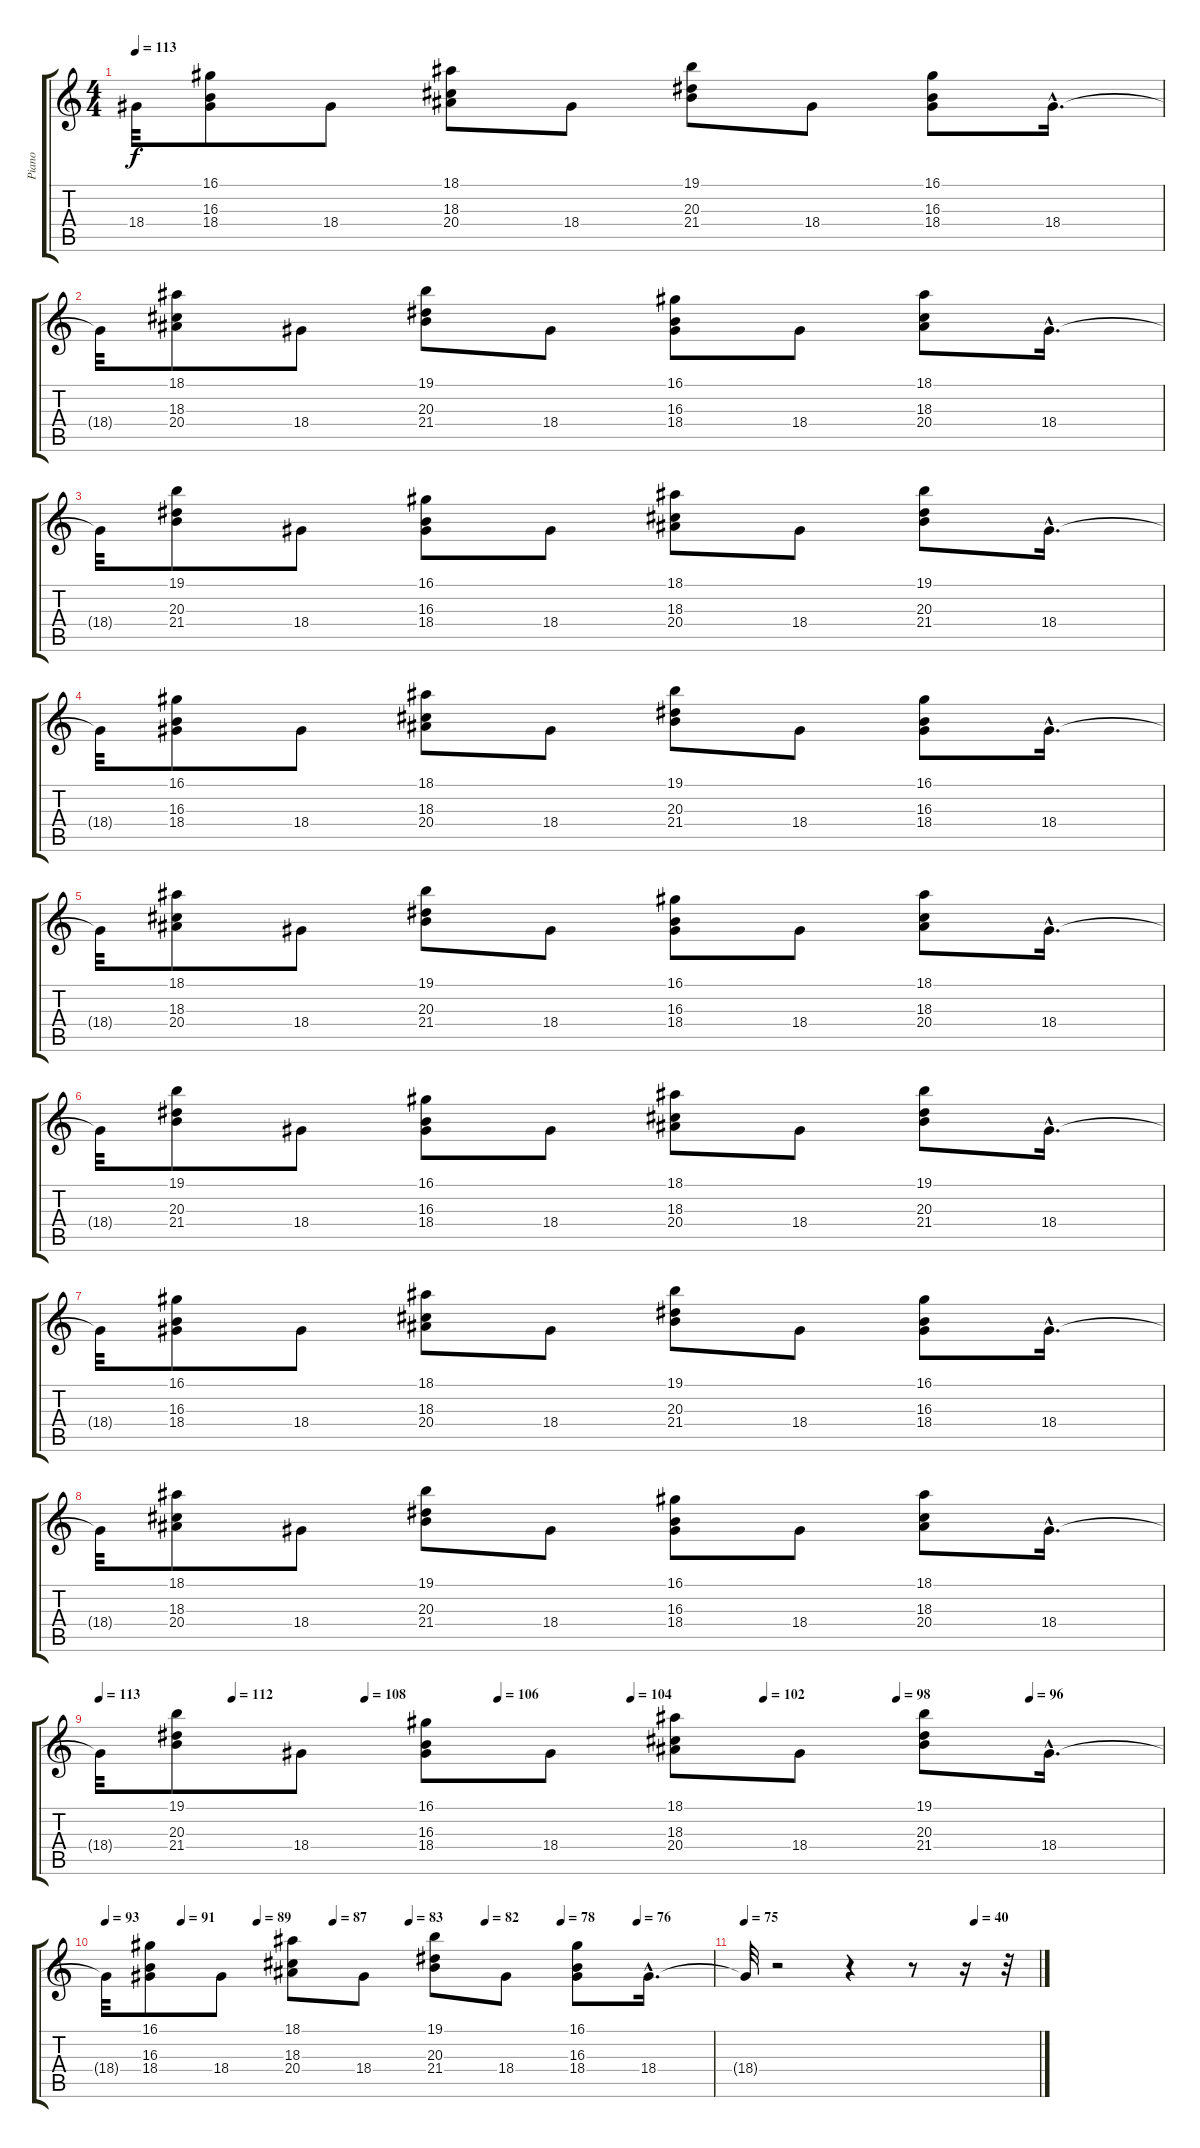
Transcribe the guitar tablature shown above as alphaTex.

\track ("Piano" "Piano") {instrument acousticgrandpiano}
\staff {score tabs}
\tuning (E4 B3 G3 D3 A2 E2) {hide}
\ts (4 4)
\tempo 113
\clef g2
\ks c
18.4{t}.32{dy f} (16.1 16.3 18.4).8 18.4.8 (18.1 18.3 20.4).8 18.4.8 (19.1 20.3 21.4).8 18.4.8 (16.1 16.3 18.4).8 18.4{hac}.16{d} |
18.4{t}.32 (18.1 18.3 20.4).8 18.4.8 (19.1 20.3 21.4).8 18.4.8 (16.1 16.3 18.4).8 18.4.8 (18.1 18.3 20.4).8 18.4{hac}.16{d} |
18.4{t}.32 (19.1 20.3 21.4).8 18.4.8 (16.1 16.3 18.4).8 18.4.8 (18.1 18.3 20.4).8 18.4.8 (19.1 20.3 21.4).8 18.4{hac}.16{d} |
18.4{t}.32 (16.1 16.3 18.4).8 18.4.8 (18.1 18.3 20.4).8 18.4.8 (19.1 20.3 21.4).8 18.4.8 (16.1 16.3 18.4).8 18.4{hac}.16{d} |
18.4{t}.32 (18.1 18.3 20.4).8 18.4.8 (19.1 20.3 21.4).8 18.4.8 (16.1 16.3 18.4).8 18.4.8 (18.1 18.3 20.4).8 18.4{hac}.16{d} |
18.4{t}.32 (19.1 20.3 21.4).8 18.4.8 (16.1 16.3 18.4).8 18.4.8 (18.1 18.3 20.4).8 18.4.8 (19.1 20.3 21.4).8 18.4{hac}.16{d} |
18.4{t}.32 (16.1 16.3 18.4).8 18.4.8 (18.1 18.3 20.4).8 18.4.8 (19.1 20.3 21.4).8 18.4.8 (16.1 16.3 18.4).8 18.4{hac}.16{d} |
18.4{t}.32 (18.1 18.3 20.4).8 18.4.8 (19.1 20.3 21.4).8 18.4.8 (16.1 16.3 18.4).8 18.4.8 (18.1 18.3 20.4).8 18.4{hac}.16{d} |
\tempo 113
\tempo (112 0.125)
\tempo (108 0.25)
\tempo (106 0.375)
\tempo (104 0.5)
\tempo (102 0.625)
\tempo (98 0.75)
\tempo (96 0.875)
18.4{t}.32 (19.1 20.3 21.4).8 18.4.8 (16.1 16.3 18.4).8 18.4.8 (18.1 18.3 20.4).8 18.4.8 (19.1 20.3 21.4).8 18.4{hac}.16{d} |
\tempo 93
\tempo (91 0.125)
\tempo (89 0.25)
\tempo (87 0.375)
\tempo (83 0.5)
\tempo (82 0.625)
\tempo (78 0.75)
\tempo (76 0.875)
18.4{t}.32 (16.1 16.3 18.4).8 18.4.8 (18.1 18.3 20.4).8 18.4.8 (19.1 20.3 21.4).8 18.4.8 (16.1 16.3 18.4).8 18.4{hac}.16{d} |
\tempo 75
\tempo (40 0.78125)
18.4{t}.32 r.2 r.4 r.8 r.16 r.32
